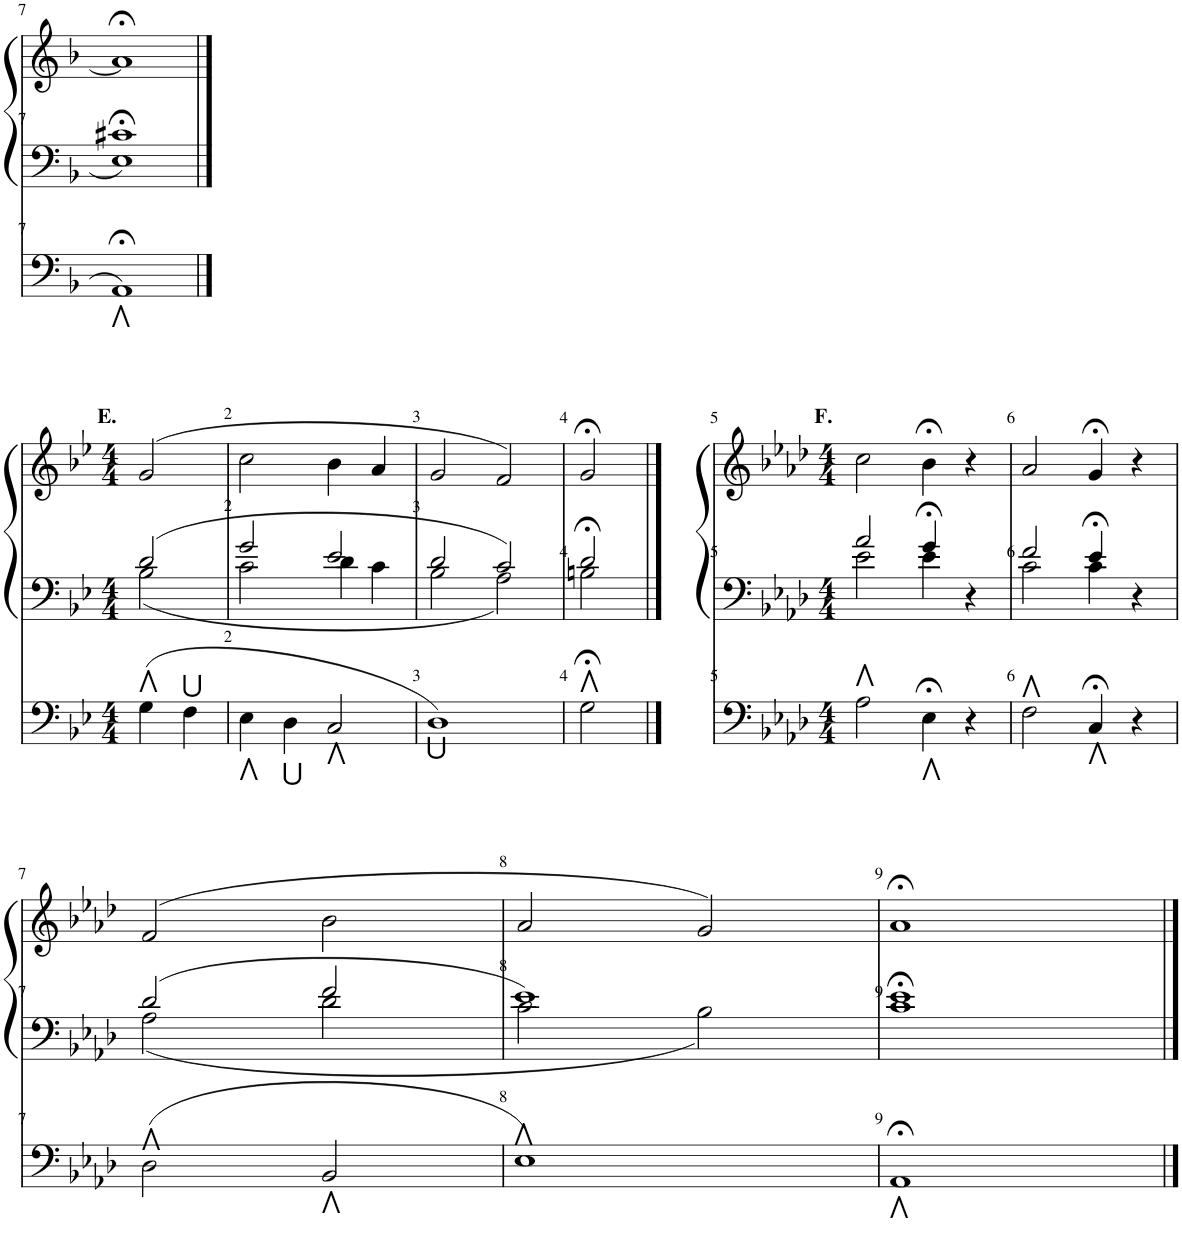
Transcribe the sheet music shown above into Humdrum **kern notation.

**kern	**kern	**kern
*part1	*part1	*part1
*staff3	*staff2	*staff1
*I"Organ	*	*
*I'Org.	*	*
!!LO:PB:g=z
*clefF4	*clefF4	*clefG2
*k[b-]	*k[b-]	*k[b-]
*M4/4	*M4/4	*M4/4
=7	=7	=7
*	*^	*
1AA;<	1c#X;<	1E	1a;<]
!!LO:LB:g=z
==1	==1	==1	==1
*k[b-e-]	*k[b-e-]	*	*k[b-e-]
*M4/4	*M4/4	*	*M4/4
!	!	!	!LO:TX:a:B:t=E.
4G\	2d/	2B-\	(2g/
4F\	.	.	.
=2	=2	=2	=2
4E-\	2g/	2c\	2cc\
4D\	.	.	.
2C/	2e-/	4d\	4b-\
.	.	4c\	4a/
=3	=3	=3	=3
1D	2d/	2B-\	2g/
.	2c/	2A\	2f/)
=4	=4	=4	=4
2G;<\	2d;</	2Bn\	2g;</
==5	==5	==5	==5
*k[b-e-a-d-]	*k[b-e-a-d-]	*	*k[b-e-a-d-]
*M4/4	*M4/4	*	*M4/4
!	!	!	!LO:TX:a:B:t=F.
2A-\	2a-/	2e-\	2cc\
4E-;<\	4g;</	4e-\	4b-;<\
4r	4r	4ryy	4r
=6	=6	=6	=6
2F\	2f/	2c\	2a-/
4C;</	4e-;</	4c\	4g;</
4r	4r	4ryy	4r
!!LO:LB:g=z
=7	=7	=7	=7
2D-\	2d-/	2A-\	(2f/
2BB-/	2f/	2d-\	2b-\
=8	=8	=8	=8
1E-	1e-	2c\	2a-/
.	.	2B-\	2g/)
=9	=9	=9	=9
1AA-;<	1e-;<	1c	1a-;<
*	*v	*v	*
==	==	==
*-	*-	*-
